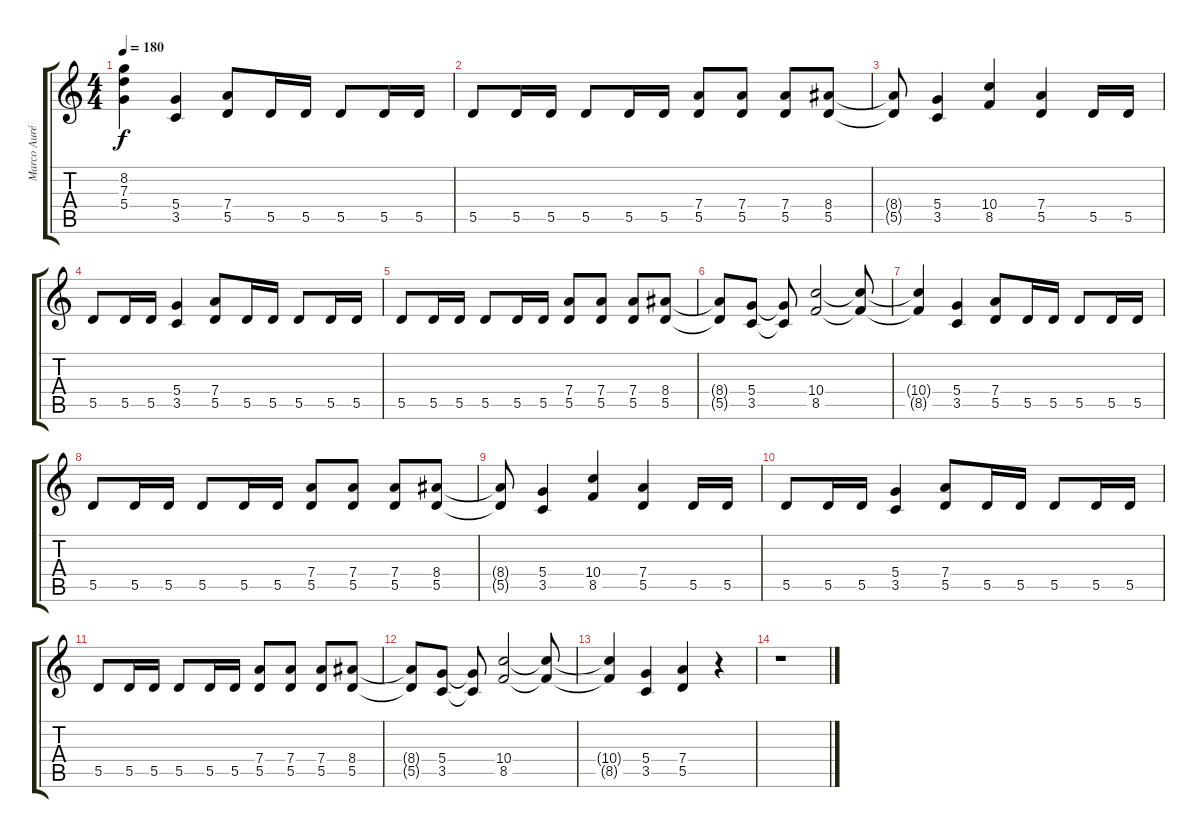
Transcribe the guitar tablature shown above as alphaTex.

\track ("Marco Aurélio" "Marco Auré") {instrument distortionguitar}
\staff {score tabs}
\tuning (E4 B3 G3 D3 A2 E2) {hide}
\ts (4 4)
\tempo 180
\clef g2
\ks c
(8.2{t} 7.3{t} 5.4{t}).4{dy f} (5.4 3.5).4 (7.4 5.5).8 5.5.16 5.5.16 5.5.8 5.5.16 5.5.16 |
5.5.8 5.5.16 5.5.16 5.5.8 5.5.16 5.5.16 (7.4 5.5).8 (7.4 5.5).8 (7.4 5.5).8 (8.4 5.5).8 |
(8.4{t} 5.5{t}).8 (5.4 3.5).4 (10.4 8.5).4 (7.4 5.5).4 5.5.16 5.5.16 |
5.5.8 5.5.16 5.5.16 (5.4 3.5).4 (7.4 5.5).8 5.5.16 5.5.16 5.5.8 5.5.16 5.5.16 |
5.5.8 5.5.16 5.5.16 5.5.8 5.5.16 5.5.16 (7.4 5.5).8 (7.4 5.5).8 (7.4 5.5).8 (8.4 5.5).8 |
(8.4{t} 5.5{t}).8 (5.4 3.5).8 (5.4{t} 3.5{t}).8 (10.4 8.5).2 (10.4{t} 8.5{t}).8 |
(10.4{t} 8.5{t}).4 (5.4 3.5).4 (7.4 5.5).8 5.5.16 5.5.16 5.5.8 5.5.16 5.5.16 |
5.5.8 5.5.16 5.5.16 5.5.8 5.5.16 5.5.16 (7.4 5.5).8 (7.4 5.5).8 (7.4 5.5).8 (8.4 5.5).8 |
(8.4{t} 5.5{t}).8 (5.4 3.5).4 (10.4 8.5).4 (7.4 5.5).4 5.5.16 5.5.16 |
5.5.8 5.5.16 5.5.16 (5.4 3.5).4 (7.4 5.5).8 5.5.16 5.5.16 5.5.8 5.5.16 5.5.16 |
5.5.8 5.5.16 5.5.16 5.5.8 5.5.16 5.5.16 (7.4 5.5).8 (7.4 5.5).8 (7.4 5.5).8 (8.4 5.5).8 |
(8.4{t} 5.5{t}).8 (5.4 3.5).8 (5.4{t} 3.5{t}).8 (10.4 8.5).2 (10.4{t} 8.5{t}).8 |
(10.4{t} 8.5{t}).4 (5.4 3.5).4 (7.4 5.5).4 r.4 |
r.1
